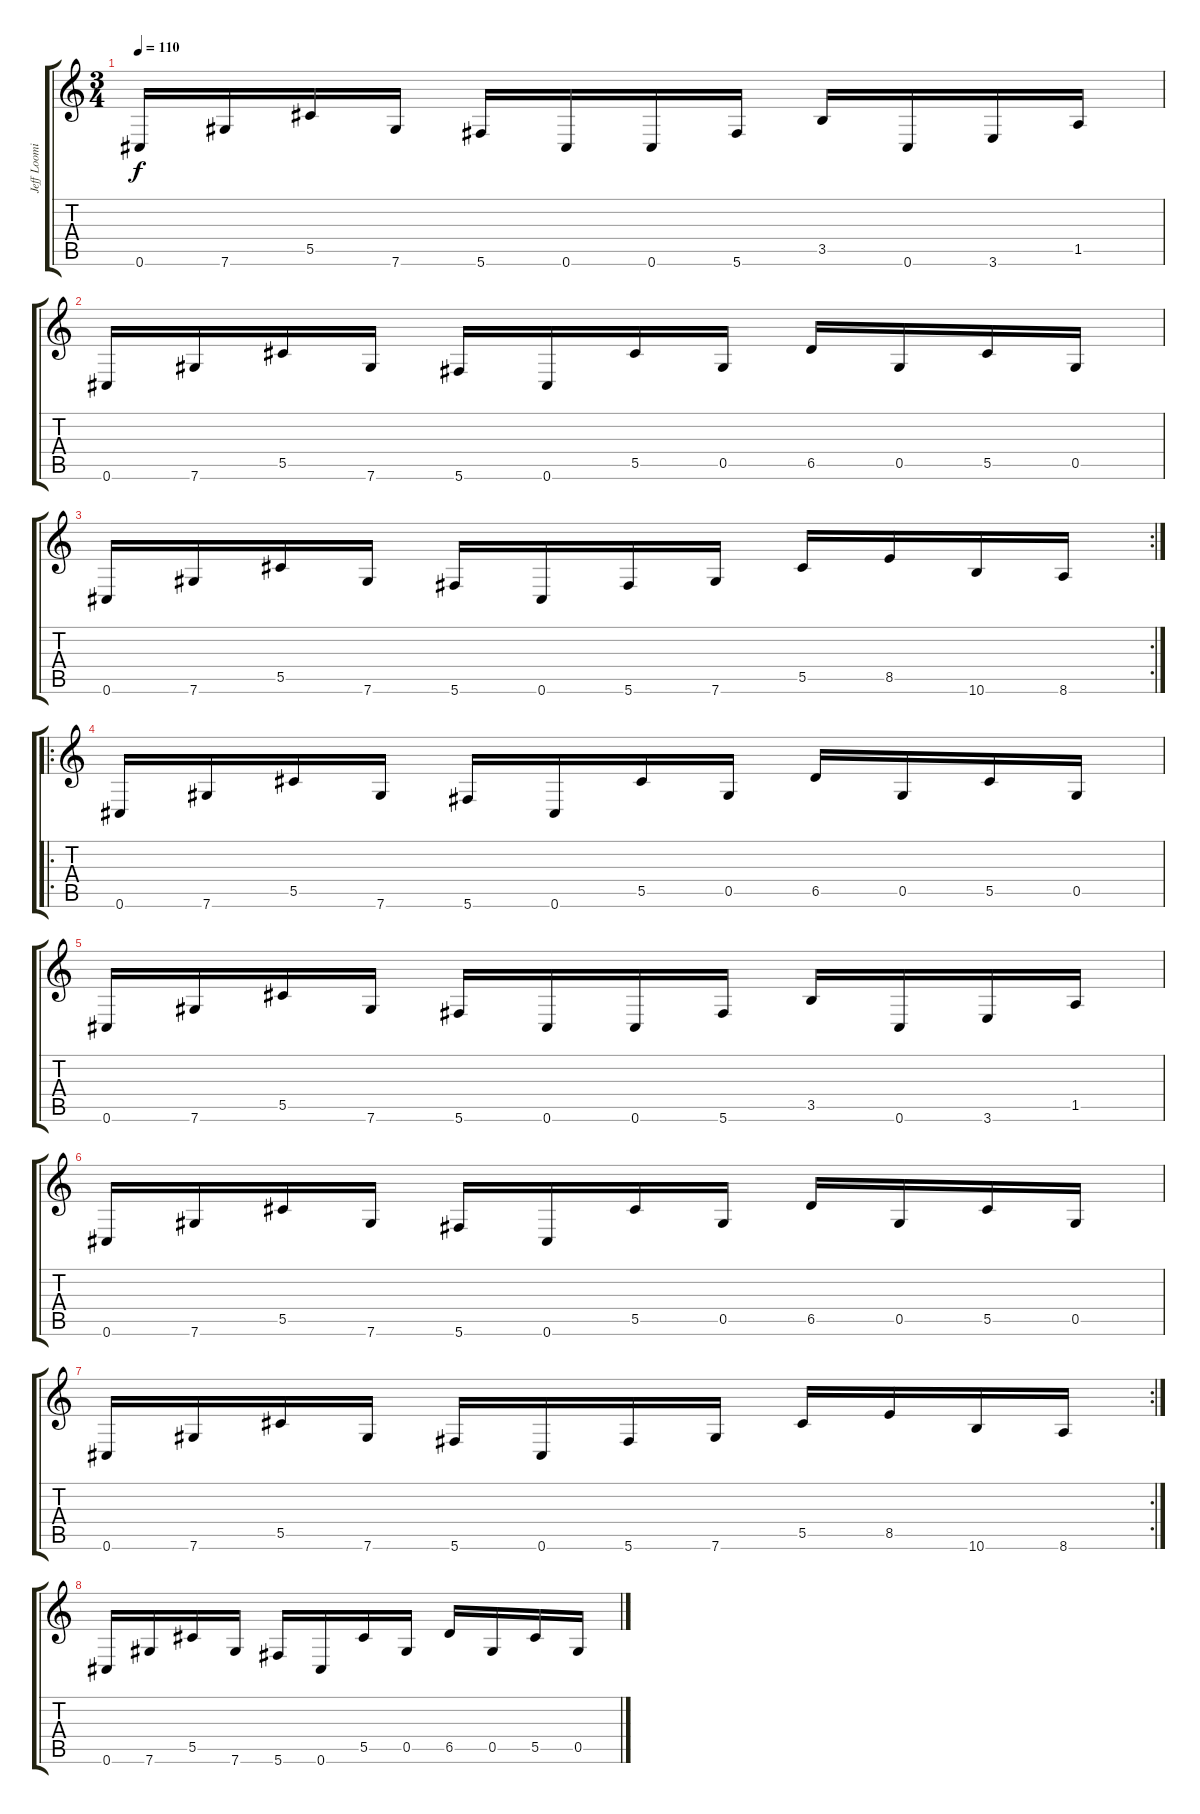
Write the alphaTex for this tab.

\track ("Jeff Loomis Lead" "Jeff Loomi") {instrument distortionguitar}
\staff {score tabs}
\tuning (Eb4 Bb3 Gb3 Db3 Ab2 Db2) {hide}
\ts (3 4)
\tempo 110
\clef g2
\ks c
0.6.16{dy f} 7.6.16 5.5.16 7.6.16 5.6.16 0.6.16 0.6.16 5.6.16 3.5.16 0.6.16 3.6.16 1.5.16 |
0.6.16 7.6.16 5.5.16 7.6.16 5.6.16 0.6.16 5.5.16 0.5.16 6.5.16 0.5.16 5.5.16 0.5.16 |
\rc 2
0.6.16 7.6.16 5.5.16 7.6.16 5.6.16 0.6.16 5.6.16 7.6.16 5.5.16 8.5.16 10.6.16 8.6.16 |
\ro
0.6.16 7.6.16 5.5.16 7.6.16 5.6.16 0.6.16 5.5.16 0.5.16 6.5.16 0.5.16 5.5.16 0.5.16 |
0.6.16 7.6.16 5.5.16 7.6.16 5.6.16 0.6.16 0.6.16 5.6.16 3.5.16 0.6.16 3.6.16 1.5.16 |
0.6.16 7.6.16 5.5.16 7.6.16 5.6.16 0.6.16 5.5.16 0.5.16 6.5.16 0.5.16 5.5.16 0.5.16 |
\rc 2
0.6.16 7.6.16 5.5.16 7.6.16 5.6.16 0.6.16 5.6.16 7.6.16 5.5.16 8.5.16 10.6.16 8.6.16 |
0.6.16 7.6.16 5.5.16 7.6.16 5.6.16 0.6.16 5.5.16 0.5.16 6.5.16 0.5.16 5.5.16 0.5.16
